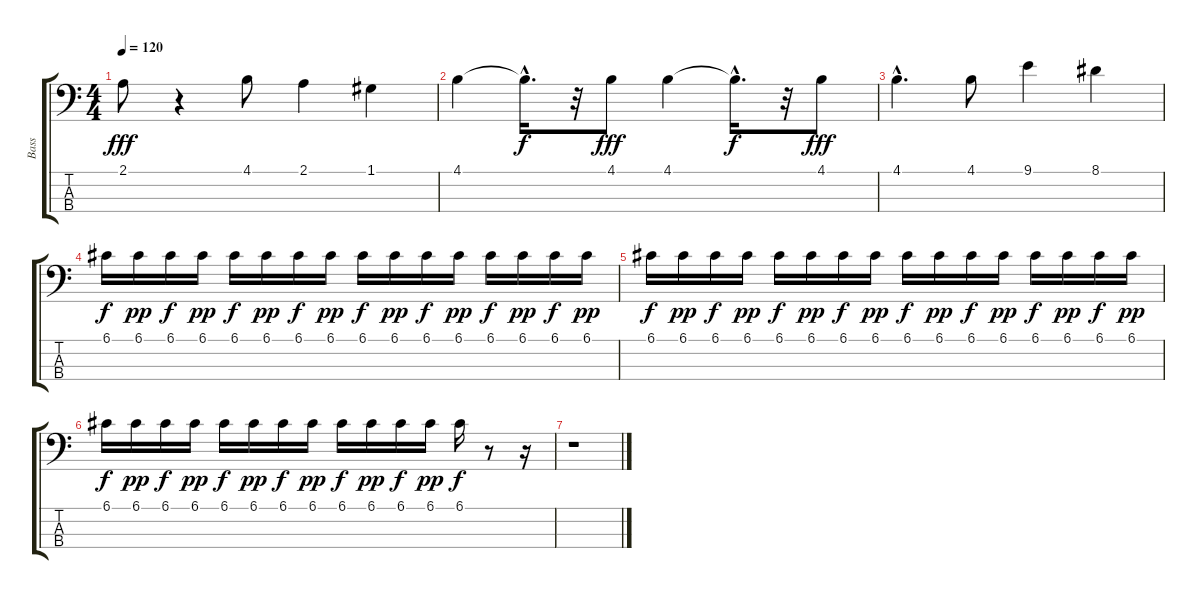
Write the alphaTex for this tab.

\track ("Bass" "Bass") {instrument electricbassfinger}
\staff {score tabs}
\tuning (G2 D2 A1 E1) {hide}
\ts (4 4)
\tempo 120
\clef f4
\ks c
2.1.8{dy fff} r.4 4.1.8 2.1.4 1.1.4 |
4.1.4 4.1{hac t}.16{d dy f} r.32 4.1.8{dy fff} 4.1.4 4.1{hac t}.16{d dy f} r.32 4.1.8{dy fff} |
4.1{hac}.4{d} 4.1.8 9.1.4 8.1.4 |
6.1.16{dy f volume 0 instrument lead6voice} 6.1.16{dy pp} 6.1.16{dy f} 6.1.16{dy pp volume 1} 6.1.16{dy f volume 1} 6.1.16{dy pp volume 2} 6.1.16{dy f volume 3} 6.1.16{dy pp volume 4} 6.1.16{dy f volume 6} 6.1.16{dy pp volume 7} 6.1.16{dy f volume 8} 6.1.16{dy pp volume 9} 6.1.16{dy f volume 11} 6.1.16{dy pp volume 12} 6.1.16{dy f volume 13} 6.1.16{dy pp volume 14} |
6.1.16{dy f volume 16} 6.1.16{dy pp} 6.1.16{dy f} 6.1.16{dy pp} 6.1.16{dy f} 6.1.16{dy pp} 6.1.16{dy f} 6.1.16{dy pp} 6.1.16{dy f} 6.1.16{dy pp} 6.1.16{dy f} 6.1.16{dy pp} 6.1.16{dy f} 6.1.16{dy pp} 6.1.16{dy f volume 16} 6.1.16{dy pp volume 14} |
6.1.16{dy f volume 13} 6.1.16{dy pp volume 12} 6.1.16{dy f volume 11} 6.1.16{dy pp volume 9} 6.1.16{dy f volume 8} 6.1.16{dy pp volume 7} 6.1.16{dy f volume 6} 6.1.16{dy pp volume 4} 6.1.16{dy f volume 3} 6.1.16{dy pp volume 2} 6.1.16{dy f volume 0} 6.1.16{dy pp volume 1} 6.1.16{dy f volume 0} r.8 r.16 |
r.1
